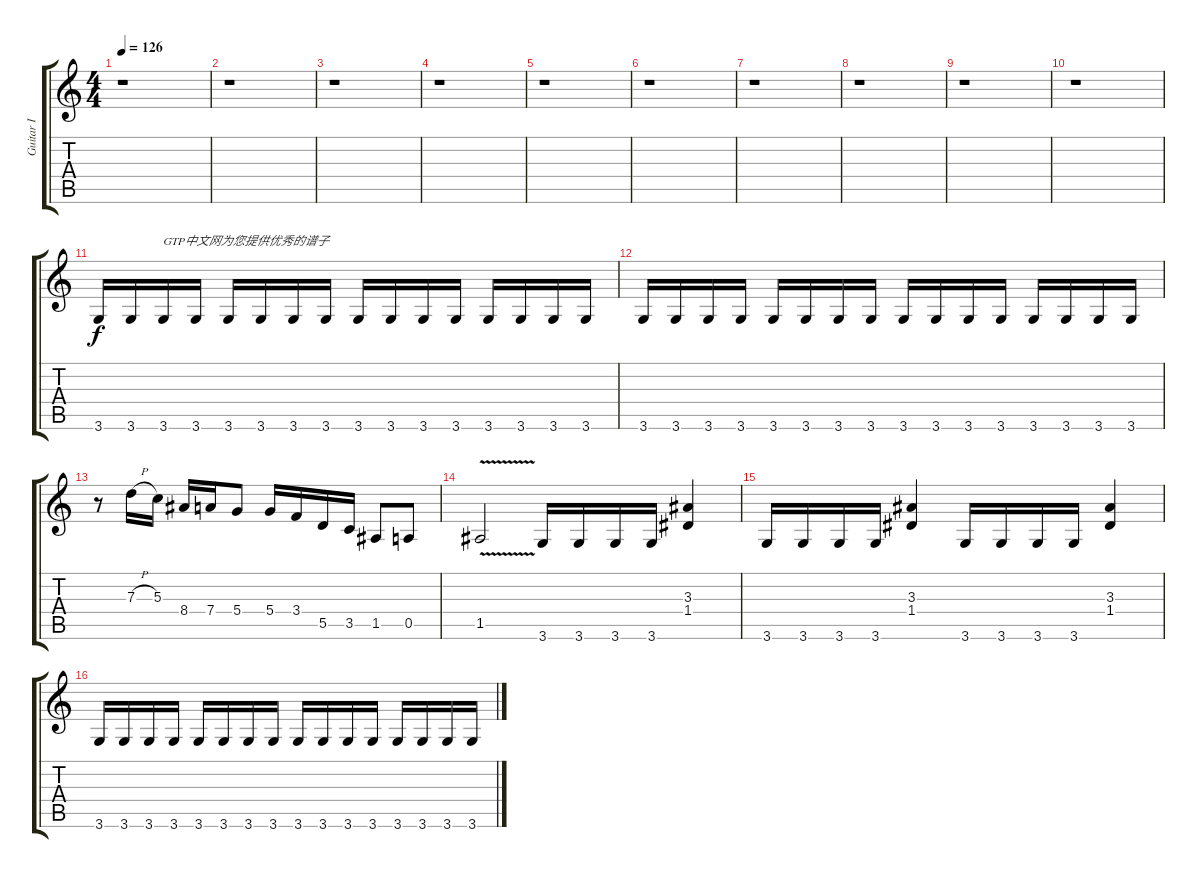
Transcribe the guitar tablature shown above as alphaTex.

\track ("Guitar I" "Guitar I") {instrument overdrivenguitar}
\staff {score tabs}
\tuning (E4 B3 G3 D3 A2 E2) {hide}
\ts (4 4)
\tempo 126
\clef g2
\ks c
r.1{dy f instrument overdrivenguitar} |
r.1 |
r.1 |
r.1 |
r.1 |
r.1 |
r.1 |
r.1 |
r.1 |
r.1 |
3.6.16 3.6.16 3.6.16{txt "GTP中文网为您提供优秀的谱子"} 3.6.16 3.6.16 3.6.16 3.6.16 3.6.16 3.6.16 3.6.16 3.6.16 3.6.16 3.6.16 3.6.16 3.6.16 3.6.16 |
3.6.16 3.6.16 3.6.16 3.6.16 3.6.16 3.6.16 3.6.16 3.6.16 3.6.16 3.6.16 3.6.16 3.6.16 3.6.16 3.6.16 3.6.16 3.6.16 |
r.8 7.3{h}.16 5.3.16 8.4.16 7.4.16 5.4.8 5.4.16 3.4.16 5.5.16 3.5.16 1.5.8 0.5.8 |
1.5{v}.2 3.6.16 3.6.16 3.6.16 3.6.16 (3.3 1.4).4 |
3.6.16 3.6.16 3.6.16 3.6.16 (3.3 1.4).4 3.6.16 3.6.16 3.6.16 3.6.16 (3.3 1.4).4 |
3.6.16 3.6.16 3.6.16 3.6.16 3.6.16 3.6.16 3.6.16 3.6.16 3.6.16 3.6.16 3.6.16 3.6.16 3.6.16 3.6.16 3.6.16 3.6.16
